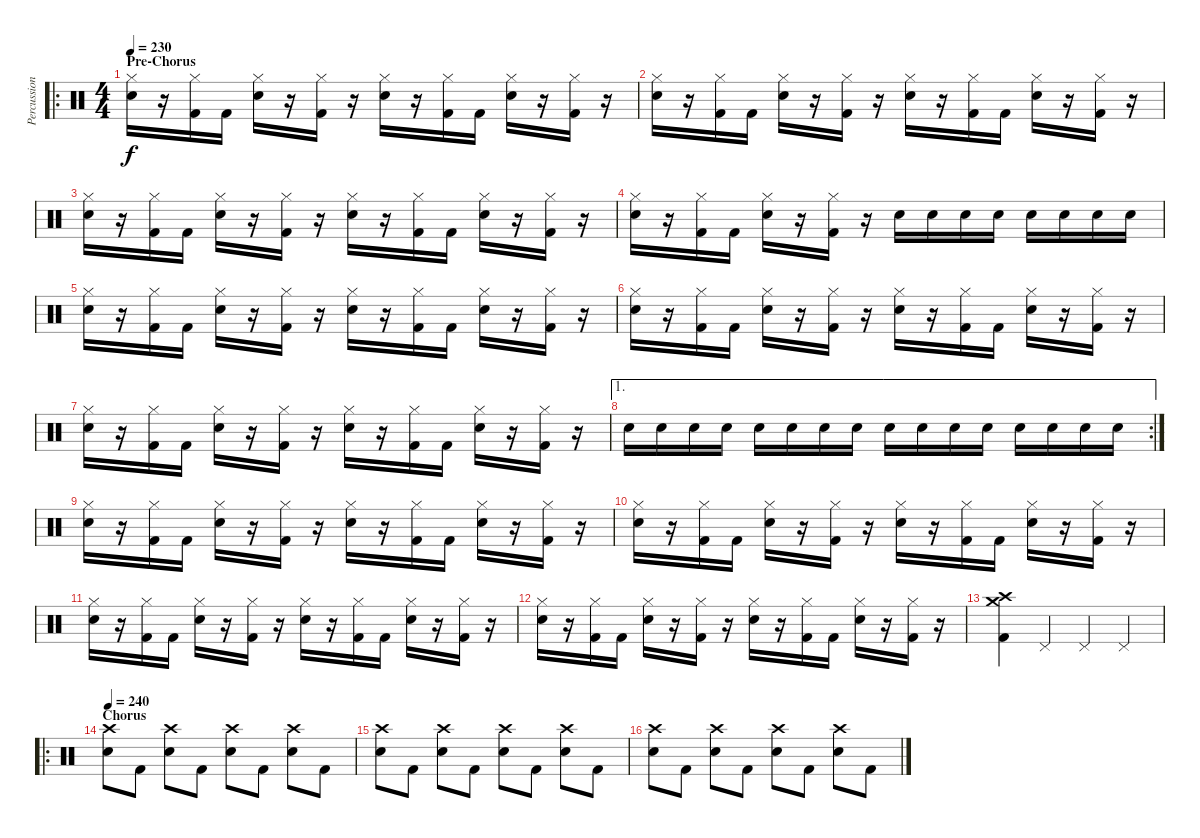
\track ("Percussion" "Percussion") {instrument percussion}
\staff {score}
\articulation defaults
\ro
\ts (4 4)
\section ("" "Pre-Chorus")
\tempo 230
\clef neutral
\ks c
("Hi-Hat (closed)" "Electric Snare (hit)").16{dy f} r.16 ("Hi-Hat (closed)" "Kick (hit) 2").16 "Kick (hit) 2".16 ("Hi-Hat (closed)" "Electric Snare (hit)").16 r.16 ("Hi-Hat (closed)" "Kick (hit) 2").16 r.16 ("Hi-Hat (closed)" "Electric Snare (hit)").16 r.16 ("Hi-Hat (closed)" "Kick (hit) 2").16 "Kick (hit) 2".16 ("Hi-Hat (closed)" "Electric Snare (hit)").16 r.16 ("Hi-Hat (closed)" "Kick (hit) 2").16 r.16 |
("Hi-Hat (closed)" "Electric Snare (hit)").16 r.16 ("Hi-Hat (closed)" "Kick (hit) 2").16 "Kick (hit) 2".16 ("Hi-Hat (closed)" "Electric Snare (hit)").16 r.16 ("Hi-Hat (closed)" "Kick (hit) 2").16 r.16 ("Hi-Hat (closed)" "Electric Snare (hit)").16 r.16 ("Hi-Hat (closed)" "Kick (hit) 2").16 "Kick (hit) 2".16 ("Hi-Hat (closed)" "Electric Snare (hit)").16 r.16 ("Hi-Hat (closed)" "Kick (hit) 2").16 r.16 |
("Hi-Hat (closed)" "Electric Snare (hit)").16 r.16 ("Hi-Hat (closed)" "Kick (hit) 2").16 "Kick (hit) 2".16 ("Hi-Hat (closed)" "Electric Snare (hit)").16 r.16 ("Hi-Hat (closed)" "Kick (hit) 2").16 r.16 ("Hi-Hat (closed)" "Electric Snare (hit)").16 r.16 ("Hi-Hat (closed)" "Kick (hit) 2").16 "Kick (hit) 2".16 ("Hi-Hat (closed)" "Electric Snare (hit)").16 r.16 ("Hi-Hat (closed)" "Kick (hit) 2").16 r.16 |
("Hi-Hat (closed)" "Electric Snare (hit)").16 r.16 ("Hi-Hat (closed)" "Kick (hit) 2").16 "Kick (hit) 2".16 ("Hi-Hat (closed)" "Electric Snare (hit)").16 r.16 ("Hi-Hat (closed)" "Kick (hit) 2").16 r.16 "Electric Snare (hit)".16 "Electric Snare (hit)".16 "Electric Snare (hit)".16 "Electric Snare (hit)".16 "Electric Snare (hit)".16 "Electric Snare (hit)".16 "Electric Snare (hit)".16 "Electric Snare (hit)".16 |
("Hi-Hat (closed)" "Electric Snare (hit)").16 r.16 ("Hi-Hat (closed)" "Kick (hit) 2").16 "Kick (hit) 2".16 ("Hi-Hat (closed)" "Electric Snare (hit)").16 r.16 ("Hi-Hat (closed)" "Kick (hit) 2").16 r.16 ("Hi-Hat (closed)" "Electric Snare (hit)").16 r.16 ("Hi-Hat (closed)" "Kick (hit) 2").16 "Kick (hit) 2".16 ("Hi-Hat (closed)" "Electric Snare (hit)").16 r.16 ("Hi-Hat (closed)" "Kick (hit) 2").16 r.16 |
("Hi-Hat (closed)" "Electric Snare (hit)").16 r.16 ("Hi-Hat (closed)" "Kick (hit) 2").16 "Kick (hit) 2".16 ("Hi-Hat (closed)" "Electric Snare (hit)").16 r.16 ("Hi-Hat (closed)" "Kick (hit) 2").16 r.16 ("Hi-Hat (closed)" "Electric Snare (hit)").16 r.16 ("Hi-Hat (closed)" "Kick (hit) 2").16 "Kick (hit) 2".16 ("Hi-Hat (closed)" "Electric Snare (hit)").16 r.16 ("Hi-Hat (closed)" "Kick (hit) 2").16 r.16 |
("Hi-Hat (closed)" "Electric Snare (hit)").16 r.16 ("Hi-Hat (closed)" "Kick (hit) 2").16 "Kick (hit) 2".16 ("Hi-Hat (closed)" "Electric Snare (hit)").16 r.16 ("Hi-Hat (closed)" "Kick (hit) 2").16 r.16 ("Hi-Hat (closed)" "Electric Snare (hit)").16 r.16 ("Hi-Hat (closed)" "Kick (hit) 2").16 "Kick (hit) 2".16 ("Hi-Hat (closed)" "Electric Snare (hit)").16 r.16 ("Hi-Hat (closed)" "Kick (hit) 2").16 r.16 |
\ae 1
\rc 2 "Electric Snare (hit)".16 "Electric Snare (hit)".16 "Electric Snare (hit)".16 "Electric Snare (hit)".16 "Electric Snare (hit)".16 "Electric Snare (hit)".16 "Electric Snare (hit)".16 "Electric Snare (hit)".16 "Electric Snare (hit)".16 "Electric Snare (hit)".16 "Electric Snare (hit)".16 "Electric Snare (hit)".16 "Electric Snare (hit)".16 "Electric Snare (hit)".16 "Electric Snare (hit)".16 "Electric Snare (hit)".16
|
("Hi-Hat (closed)" "Electric Snare (hit)").16 r.16 ("Hi-Hat (closed)" "Kick (hit) 2").16 "Kick (hit) 2".16 ("Hi-Hat (closed)" "Electric Snare (hit)").16 r.16 ("Hi-Hat (closed)" "Kick (hit) 2").16 r.16 ("Hi-Hat (closed)" "Electric Snare (hit)").16 r.16 ("Hi-Hat (closed)" "Kick (hit) 2").16 "Kick (hit) 2".16 ("Hi-Hat (closed)" "Electric Snare (hit)").16 r.16 ("Hi-Hat (closed)" "Kick (hit) 2").16 r.16 |
("Hi-Hat (closed)" "Electric Snare (hit)").16 r.16 ("Hi-Hat (closed)" "Kick (hit) 2").16 "Kick (hit) 2".16 ("Hi-Hat (closed)" "Electric Snare (hit)").16 r.16 ("Hi-Hat (closed)" "Kick (hit) 2").16 r.16 ("Hi-Hat (closed)" "Electric Snare (hit)").16 r.16 ("Hi-Hat (closed)" "Kick (hit) 2").16 "Kick (hit) 2".16 ("Hi-Hat (closed)" "Electric Snare (hit)").16 r.16 ("Hi-Hat (closed)" "Kick (hit) 2").16 r.16 |
("Hi-Hat (closed)" "Electric Snare (hit)").16 r.16 ("Hi-Hat (closed)" "Kick (hit) 2").16 "Kick (hit) 2".16 ("Hi-Hat (closed)" "Electric Snare (hit)").16 r.16 ("Hi-Hat (closed)" "Kick (hit) 2").16 r.16 ("Hi-Hat (closed)" "Electric Snare (hit)").16 r.16 ("Hi-Hat (closed)" "Kick (hit) 2").16 "Kick (hit) 2".16 ("Hi-Hat (closed)" "Electric Snare (hit)").16 r.16 ("Hi-Hat (closed)" "Kick (hit) 2").16 r.16 |
("Hi-Hat (closed)" "Electric Snare (hit)").16 r.16 ("Hi-Hat (closed)" "Kick (hit) 2").16 "Kick (hit) 2".16 ("Hi-Hat (closed)" "Electric Snare (hit)").16 r.16 ("Hi-Hat (closed)" "Kick (hit) 2").16 r.16 ("Hi-Hat (closed)" "Electric Snare (hit)").16 r.16 ("Hi-Hat (closed)" "Kick (hit) 2").16 "Kick (hit) 2".16 ("Hi-Hat (closed)" "Electric Snare (hit)").16 r.16 ("Hi-Hat (closed)" "Kick (hit) 2").16 r.16 |
("Crash high (hit)" "Crash medium (hit)" "Kick (hit) 2").4 "Pedal Hi-Hat (hit)".4 "Pedal Hi-Hat (hit)".4 "Pedal Hi-Hat (hit)".4 |
\ro
\section ("" "Chorus")
\tempo 240
("Crash high (hit)" "Electric Snare (hit)").8 "Kick (hit) 2".8 ("Crash high (hit)" "Electric Snare (hit)").8 "Kick (hit) 2".8 ("Crash high (hit)" "Electric Snare (hit)").8 "Kick (hit) 2".8 ("Crash high (hit)" "Electric Snare (hit)").8 "Kick (hit) 2".8 |
("Crash high (hit)" "Electric Snare (hit)").8 "Kick (hit) 2".8 ("Crash high (hit)" "Electric Snare (hit)").8 "Kick (hit) 2".8 ("Crash high (hit)" "Electric Snare (hit)").8 "Kick (hit) 2".8 ("Crash high (hit)" "Electric Snare (hit)").8 "Kick (hit) 2".8 |
("Crash high (hit)" "Electric Snare (hit)").8 "Kick (hit) 2".8 ("Crash high (hit)" "Electric Snare (hit)").8 "Kick (hit) 2".8 ("Crash high (hit)" "Electric Snare (hit)").8 "Kick (hit) 2".8 ("Crash high (hit)" "Electric Snare (hit)").8 "Kick (hit) 2".8
